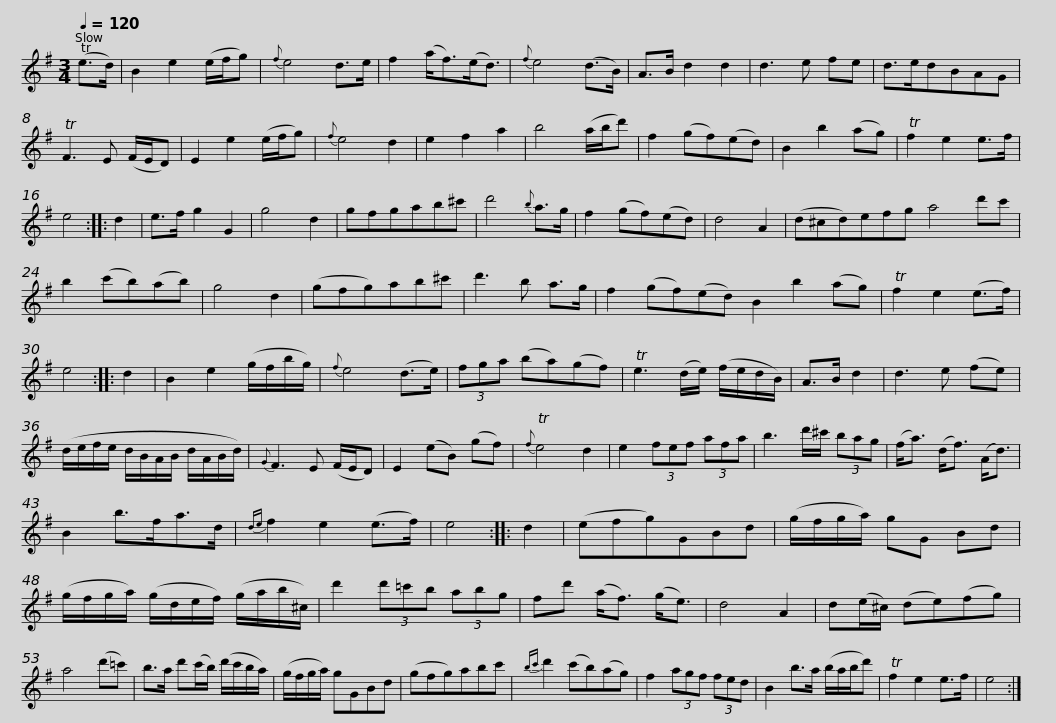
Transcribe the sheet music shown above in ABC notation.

X:1
L:1/8
Q:1/4=120
M:3/4
I:linebreak $
K:Emin
V:1 treble
V:1
 (Te>d) | B2 e2 (e/f/g) |{f} e4 d>e | f2 (a<f)(e<d) |{f} e4 (d>B) | %5
 A>B d2 d2 | d3 e fe | d>edBAG | TF3 E (F/E/D) |$ E2 e2 (e/f/g) | %10
{f} e4 d2 | e2 f2 a2 | b4 (a/b/d') | f2 (gf)(ed) | B2 b2 (ag) | %15
 Tf2 e2 e>f | e4 :: d2 | e>f g2 G2 | g4 d2 |$ %20
 gfgab^c' | d'4{b} a>g | f2 (gf)(ed) | d4 A2 | (d^cd)efg a4 d'c' | %25
 b2 (c'b)(ab) | g4 d2 |$ (gfg)ab^c' | d'3 b a>g | f2 (gf)(ed) B2 b2 (ag) | %30
 Tf2 e2 (e>f) | e4 :: d2 | B2 e2 (g/f/b/g/) |{f} e4 (d>e) |$ %35
 (3fga (ba)(gf) | Te3 (d/e/) (f/e/d/B/) | A>B d2 | d3 e (fe) | (d/e/f/e/ d/B/A/B/ d/A/B/d/) | %40
{G} F3 E (F/E/D) | E2 (eB) (gf) |${f} Te4 d2 | e2 (3fef (3afa | b3 d'/^c'/ (3bag | %45
 (f<a) (d<f) (A<d) | B2 b>fa>d |{de} f2 e2 (e>f) | e4 :: d2 |$ %50
 (efg)GBd | (g/f/g/a/) gG Bd | (g/f/g/a/) (g/d/e/f/) (g/a/b/^c/) | d'2 (3d'=c'b (3abg | fd' (a<f) (g<e) | %55
 d4 A2 |$ d(e/^c/) (de)(fg) | a4 (d'=c') | b>a d'(c'/b/) (d'/c'/b/a/) | (g/f/g/a/) gGBd | %60
 (gfg)abc' |${bc'} d'2 (c'b)(ag) | f2 (3agf (3fed | B2 b>a (b/a/b/d') | Tf2 e2 e>f | %65
 e4 :| %66
